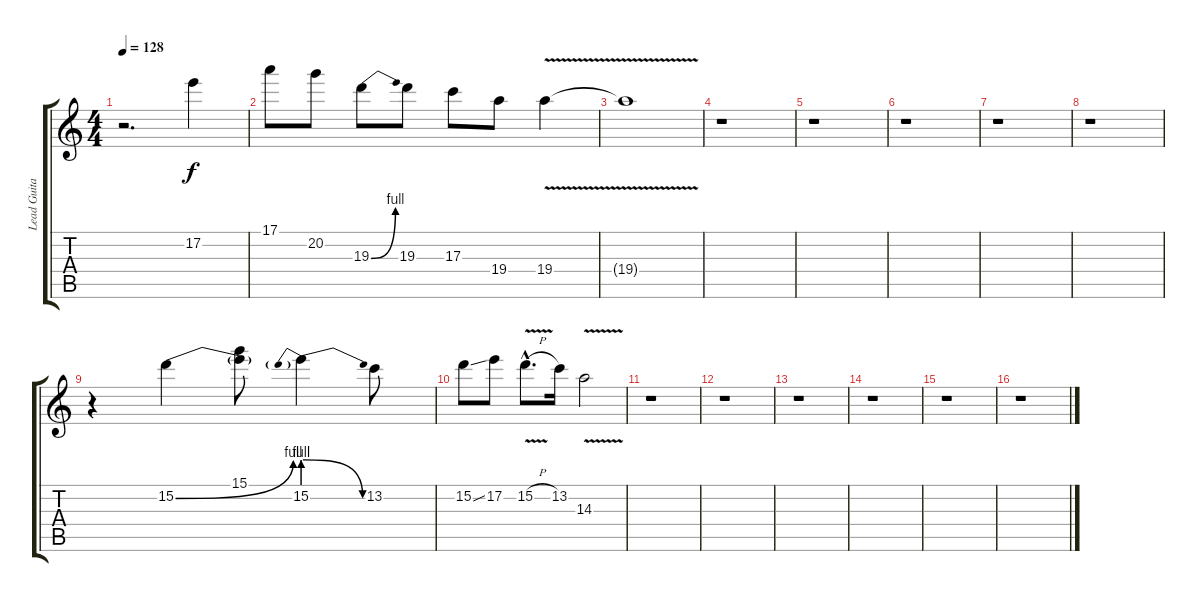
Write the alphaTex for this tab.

\track ("Lead Guitar" "Lead Guita") {instrument overdrivenguitar}
\staff {score tabs}
\tuning (E4 B3 G3 D3 A2 E2) {hide}
\ts (4 4)
\tempo 128
\clef g2
\ks c
r.2{d dy f} 17.2.4 |
17.1.8 20.2.8 19.3{be (bend 0 0 60 4)}.8 19.3.8 17.3.8 19.4.8 19.4{v}.4 |
19.4{v t}.1 |
r.1 |
r.1 |
r.1 |
r.1 |
r.1 |
r.4 15.2{be (bend 0 0 60 4)}.4 (15.1 15.2{t}).8 15.2{be (prebendrelease 0 4 60 0)}.4 13.2.8 |
15.2{ss}.8 17.2.8 15.2{v h hac}.8{d} 13.2.16 14.3{v}.2 |
r.1 |
r.1 |
r.1 |
r.1 |
r.1 |
r.1
